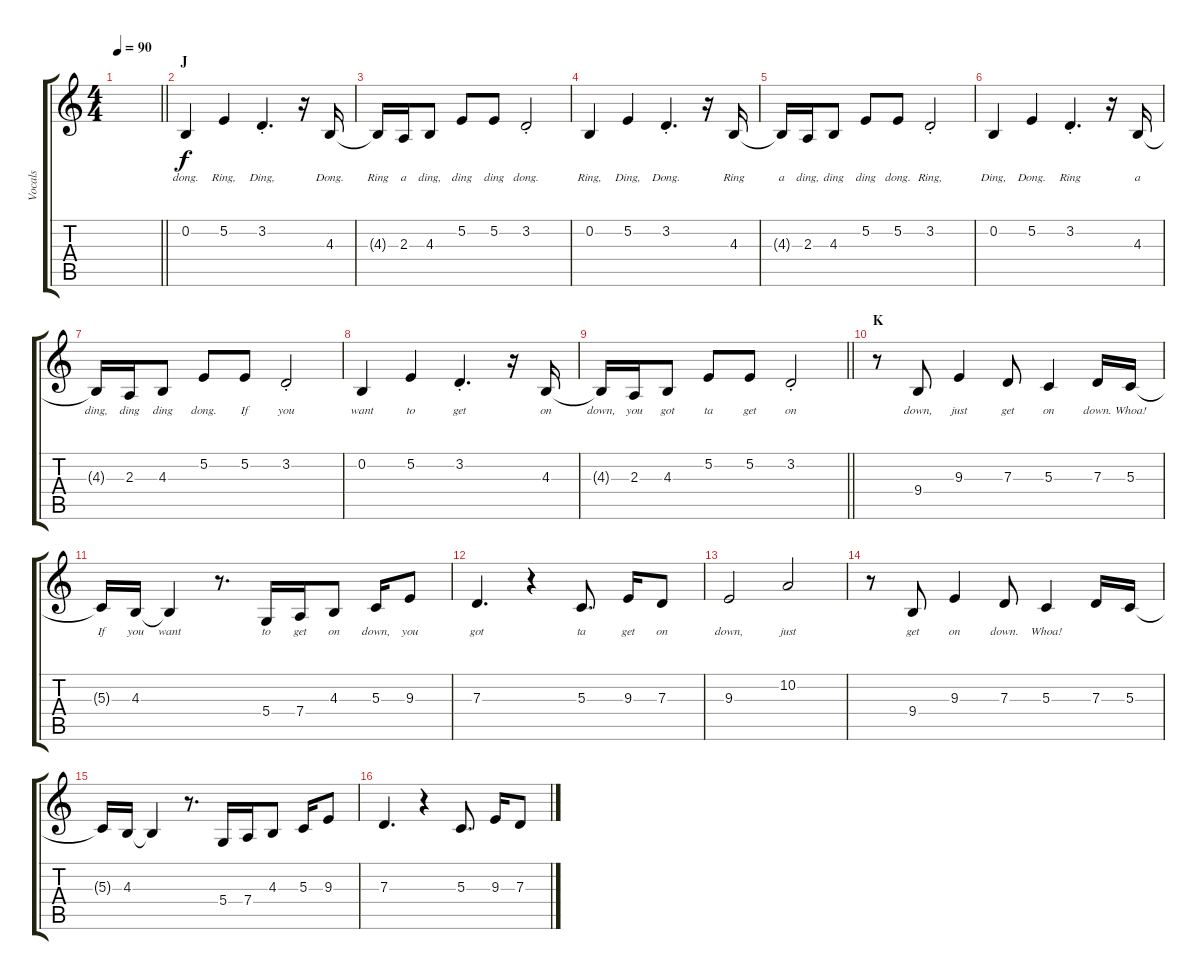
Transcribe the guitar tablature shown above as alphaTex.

\track ("Vocals" "Vocals") {instrument lead8bassandlead}
\staff {score tabs}
\tuning (E4 B3 G3 D3 A2 E2) {hide}
\ts (4 4)
\tempo 90
\clef g2
\barLineRight lightlight
\ks c
|
\section ("" "J")
0.2.4{lyrics (0 "dong.") lyrics (1 "") lyrics (2 "") lyrics (3 "") lyrics (4 "")} 5.2.4{lyrics (0 "Ring,") lyrics (1 "") lyrics (2 "") lyrics (3 "") lyrics (4 "")} 3.2{st}.4{d lyrics (0 "Ding,") lyrics (1 "") lyrics (2 "") lyrics (3 "") lyrics (4 "")} r.16 4.3.16{lyrics (0 "Dong.") lyrics (1 "") lyrics (2 "") lyrics (3 "") lyrics (4 "")} |
4.3{t}.16{lyrics (0 "Ring") lyrics (1 "") lyrics (2 "") lyrics (3 "") lyrics (4 "")} 2.3.16{lyrics (0 "a") lyrics (1 "") lyrics (2 "") lyrics (3 "") lyrics (4 "")} 4.3.8{lyrics (0 "ding,") lyrics (1 "") lyrics (2 "") lyrics (3 "") lyrics (4 "")} 5.2.8{lyrics (0 "ding") lyrics (1 "") lyrics (2 "") lyrics (3 "") lyrics (4 "")} 5.2.8{lyrics (0 "ding") lyrics (1 "") lyrics (2 "") lyrics (3 "") lyrics (4 "")} 3.2{st}.2{lyrics (0 "dong.") lyrics (1 "") lyrics (2 "") lyrics (3 "") lyrics (4 "")} |
0.2.4{lyrics (0 "Ring,") lyrics (1 "") lyrics (2 "") lyrics (3 "") lyrics (4 "")} 5.2.4{lyrics (0 "Ding,") lyrics (1 "") lyrics (2 "") lyrics (3 "") lyrics (4 "")} 3.2{st}.4{d lyrics (0 "Dong.") lyrics (1 "") lyrics (2 "") lyrics (3 "") lyrics (4 "")} r.16 4.3.16{lyrics (0 "Ring") lyrics (1 "") lyrics (2 "") lyrics (3 "") lyrics (4 "")} |
4.3{t}.16{lyrics (0 "a") lyrics (1 "") lyrics (2 "") lyrics (3 "") lyrics (4 "")} 2.3.16{lyrics (0 "ding,") lyrics (1 "") lyrics (2 "") lyrics (3 "") lyrics (4 "")} 4.3.8{lyrics (0 "ding") lyrics (1 "") lyrics (2 "") lyrics (3 "") lyrics (4 "")} 5.2.8{lyrics (0 "ding") lyrics (1 "") lyrics (2 "") lyrics (3 "") lyrics (4 "")} 5.2.8{lyrics (0 "dong.") lyrics (1 "") lyrics (2 "") lyrics (3 "") lyrics (4 "")} 3.2{st}.2{lyrics (0 "Ring,") lyrics (1 "") lyrics (2 "") lyrics (3 "") lyrics (4 "")} |
0.2.4{lyrics (0 "Ding,") lyrics (1 "") lyrics (2 "") lyrics (3 "") lyrics (4 "")} 5.2.4{lyrics (0 "Dong.") lyrics (1 "") lyrics (2 "") lyrics (3 "") lyrics (4 "")} 3.2{st}.4{d lyrics (0 "Ring") lyrics (1 "") lyrics (2 "") lyrics (3 "") lyrics (4 "")} r.16 4.3.16{lyrics (0 "a") lyrics (1 "") lyrics (2 "") lyrics (3 "") lyrics (4 "")} |
4.3{t}.16{lyrics (0 "ding,") lyrics (1 "") lyrics (2 "") lyrics (3 "") lyrics (4 "")} 2.3.16{lyrics (0 "ding") lyrics (1 "") lyrics (2 "") lyrics (3 "") lyrics (4 "")} 4.3.8{lyrics (0 "ding") lyrics (1 "") lyrics (2 "") lyrics (3 "") lyrics (4 "")} 5.2.8{lyrics (0 "dong.") lyrics (1 "") lyrics (2 "") lyrics (3 "") lyrics (4 "")} 5.2.8{lyrics (0 "If") lyrics (1 "") lyrics (2 "") lyrics (3 "") lyrics (4 "")} 3.2{st}.2{lyrics (0 "you") lyrics (1 "") lyrics (2 "") lyrics (3 "") lyrics (4 "")} |
0.2.4{lyrics (0 "want") lyrics (1 "") lyrics (2 "") lyrics (3 "") lyrics (4 "")} 5.2.4{lyrics (0 "to") lyrics (1 "") lyrics (2 "") lyrics (3 "") lyrics (4 "")} 3.2{st}.4{d lyrics (0 "get") lyrics (1 "") lyrics (2 "") lyrics (3 "") lyrics (4 "")} r.16 4.3.16{lyrics (0 "on") lyrics (1 "") lyrics (2 "") lyrics (3 "") lyrics (4 "")} |
\barLineRight lightlight
4.3{t}.16{lyrics (0 "down,") lyrics (1 "") lyrics (2 "") lyrics (3 "") lyrics (4 "")} 2.3.16{lyrics (0 "you") lyrics (1 "") lyrics (2 "") lyrics (3 "") lyrics (4 "")} 4.3.8{lyrics (0 "got") lyrics (1 "") lyrics (2 "") lyrics (3 "") lyrics (4 "")} 5.2.8{lyrics (0 "ta") lyrics (1 "") lyrics (2 "") lyrics (3 "") lyrics (4 "")} 5.2.8{lyrics (0 "get") lyrics (1 "") lyrics (2 "") lyrics (3 "") lyrics (4 "")} 3.2{st}.2{lyrics (0 "on") lyrics (1 "") lyrics (2 "") lyrics (3 "") lyrics (4 "")} |
\section ("" "K")
r.8 9.4.8{lyrics (0 "down,") lyrics (1 "") lyrics (2 "") lyrics (3 "") lyrics (4 "")} 9.3.4{lyrics (0 "just") lyrics (1 "") lyrics (2 "") lyrics (3 "") lyrics (4 "")} 7.3.8{lyrics (0 "get") lyrics (1 "") lyrics (2 "") lyrics (3 "") lyrics (4 "")} 5.3.4{lyrics (0 "on") lyrics (1 "") lyrics (2 "") lyrics (3 "") lyrics (4 "")} 7.3.16{lyrics (0 "down.") lyrics (1 "") lyrics (2 "") lyrics (3 "") lyrics (4 "")} 5.3.16{lyrics (0 "Whoa!") lyrics (1 "") lyrics (2 "") lyrics (3 "") lyrics (4 "")} |
5.3{t}.16{lyrics (0 "If") lyrics (1 "") lyrics (2 "") lyrics (3 "") lyrics (4 "")} 4.3.16{lyrics (0 "you") lyrics (1 "") lyrics (2 "") lyrics (3 "") lyrics (4 "")} 4.3{t}.4{lyrics (0 "want") lyrics (1 "") lyrics (2 "") lyrics (3 "") lyrics (4 "")} r.8{d} 5.4.16{lyrics (0 "to") lyrics (1 "") lyrics (2 "") lyrics (3 "") lyrics (4 "")} 7.4.16{lyrics (0 "get") lyrics (1 "") lyrics (2 "") lyrics (3 "") lyrics (4 "")} 4.3.8{lyrics (0 "on") lyrics (1 "") lyrics (2 "") lyrics (3 "") lyrics (4 "")} 5.3.16{lyrics (0 "down,") lyrics (1 "") lyrics (2 "") lyrics (3 "") lyrics (4 "")} 9.3.8{lyrics (0 "you") lyrics (1 "") lyrics (2 "") lyrics (3 "") lyrics (4 "")} |
7.3.4{d lyrics (0 "got") lyrics (1 "") lyrics (2 "") lyrics (3 "") lyrics (4 "")} r.4 5.3.8{d lyrics (0 "ta") lyrics (1 "") lyrics (2 "") lyrics (3 "") lyrics (4 "")} 9.3.16{lyrics (0 "get") lyrics (1 "") lyrics (2 "") lyrics (3 "") lyrics (4 "")} 7.3.8{lyrics (0 "on") lyrics (1 "") lyrics (2 "") lyrics (3 "") lyrics (4 "")} |
9.3.2{lyrics (0 "down,") lyrics (1 "") lyrics (2 "") lyrics (3 "") lyrics (4 "")} 10.2.2{lyrics (0 "just") lyrics (1 "") lyrics (2 "") lyrics (3 "") lyrics (4 "")} |
r.8 9.4.8{lyrics (0 "get") lyrics (1 "") lyrics (2 "") lyrics (3 "") lyrics (4 "")} 9.3.4{lyrics (0 "on") lyrics (1 "") lyrics (2 "") lyrics (3 "") lyrics (4 "")} 7.3.8{lyrics (0 "down.") lyrics (1 "") lyrics (2 "") lyrics (3 "") lyrics (4 "")} 5.3.4{lyrics (0 "Whoa!") lyrics (1 "") lyrics (2 "") lyrics (3 "") lyrics (4 "")} 7.3.16 5.3.16 |
5.3{t}.16 4.3.16 4.3{t}.4 r.8{d} 5.4.16 7.4.16 4.3.8 5.3.16 9.3.8 |
7.3.4{d} r.4 5.3.8{d} 9.3.16 7.3.8
